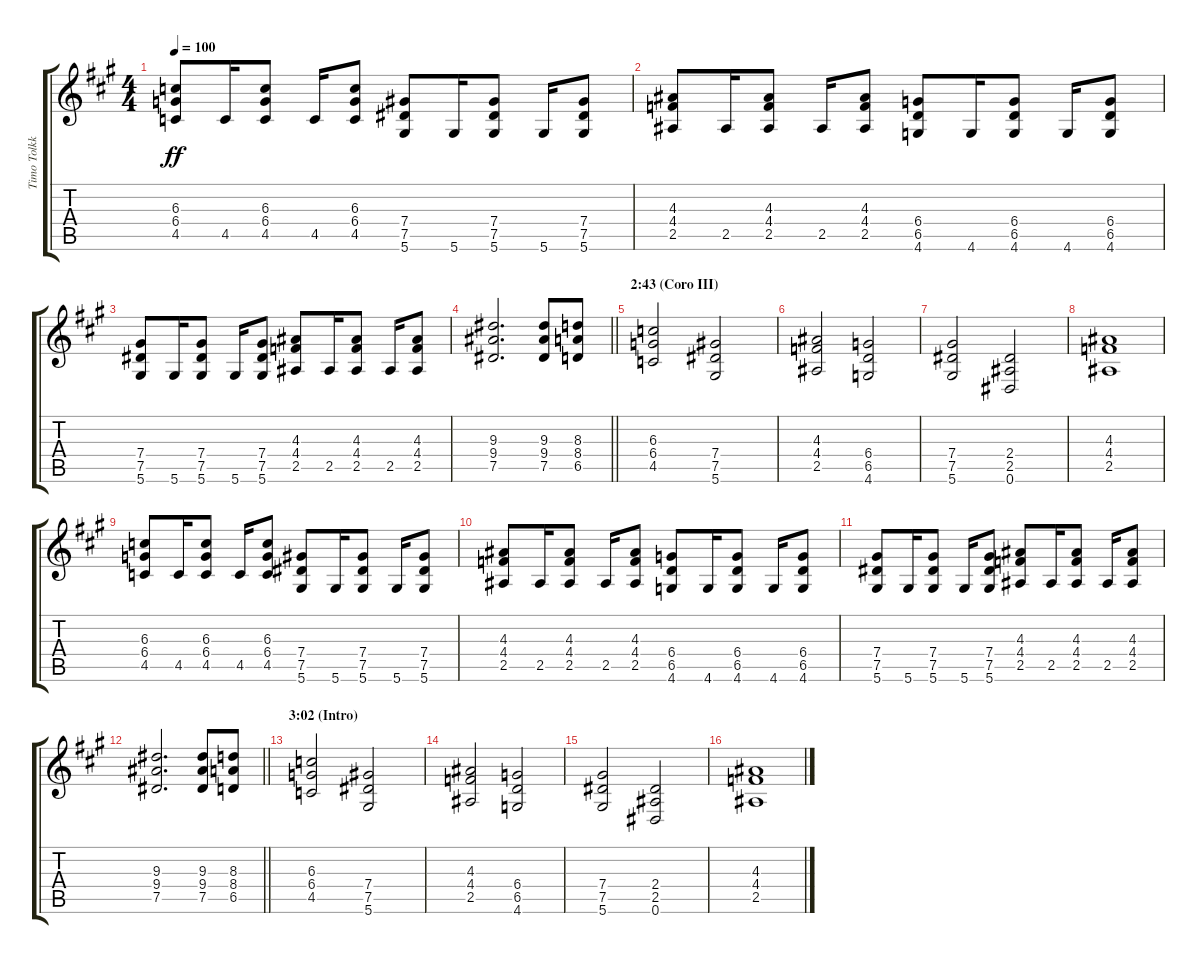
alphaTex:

\track ("Timo Tolkki (Ritmo)" "Timo Tolkk") {instrument distortionguitar}
\staff {score tabs}
\tuning (Eb4 Bb3 Gb3 Db3 Ab2 Eb2) {hide}
\ts (4 4)
\tempo 100
\clef g2
\ks a
(6.3 6.4 4.5).8{dy ff} 4.5.16 (6.3 6.4 4.5).8 4.5.16 (6.3 6.4 4.5).8 (7.4 7.5 5.6).8 5.6.16 (7.4 7.5 5.6).8 5.6.16 (7.4 7.5 5.6).8 |
(4.3 4.4 2.5).8 2.5.16 (4.3 4.4 2.5).8 2.5.16 (4.3 4.4 2.5).8 (6.4 6.5 4.6).8 4.6.16 (6.4 6.5 4.6).8 4.6.16 (6.4 6.5 4.6).8 |
(7.4 7.5 5.6).8 5.6.16 (7.4 7.5 5.6).8 5.6.16 (7.4 7.5 5.6).8 (4.3 4.4 2.5).8 2.5.16 (4.3 4.4 2.5).8 2.5.16 (4.3 4.4 2.5).8 |
\barLineRight lightlight
(9.3 9.4 7.5).2{d} (9.3 9.4 7.5).8 (8.3 8.4 6.5).8 |
\section ("" "2:43 (Coro III)")
(6.3 6.4 4.5).2 (7.4 7.5 5.6).2 |
(4.3 4.4 2.5).2 (6.4 6.5 4.6).2 |
(7.4 7.5 5.6).2 (2.4 2.5 0.6).2 |
(4.3 4.4 2.5).1 |
(6.3 6.4 4.5).8 4.5.16 (6.3 6.4 4.5).8 4.5.16 (6.3 6.4 4.5).8 (7.4 7.5 5.6).8 5.6.16 (7.4 7.5 5.6).8 5.6.16 (7.4 7.5 5.6).8 |
(4.3 4.4 2.5).8 2.5.16 (4.3 4.4 2.5).8 2.5.16 (4.3 4.4 2.5).8 (6.4 6.5 4.6).8 4.6.16 (6.4 6.5 4.6).8 4.6.16 (6.4 6.5 4.6).8 |
(7.4 7.5 5.6).8 5.6.16 (7.4 7.5 5.6).8 5.6.16 (7.4 7.5 5.6).8 (4.3 4.4 2.5).8 2.5.16 (4.3 4.4 2.5).8 2.5.16 (4.3 4.4 2.5).8 |
\barLineRight lightlight
(9.3 9.4 7.5).2{d} (9.3 9.4 7.5).8 (8.3 8.4 6.5).8 |
\section ("" "3:02 (Intro)")
(6.3 6.4 4.5).2 (7.4 7.5 5.6).2 |
(4.3 4.4 2.5).2 (6.4 6.5 4.6).2 |
(7.4 7.5 5.6).2 (2.4 2.5 0.6).2 |
(4.3 4.4 2.5).1
